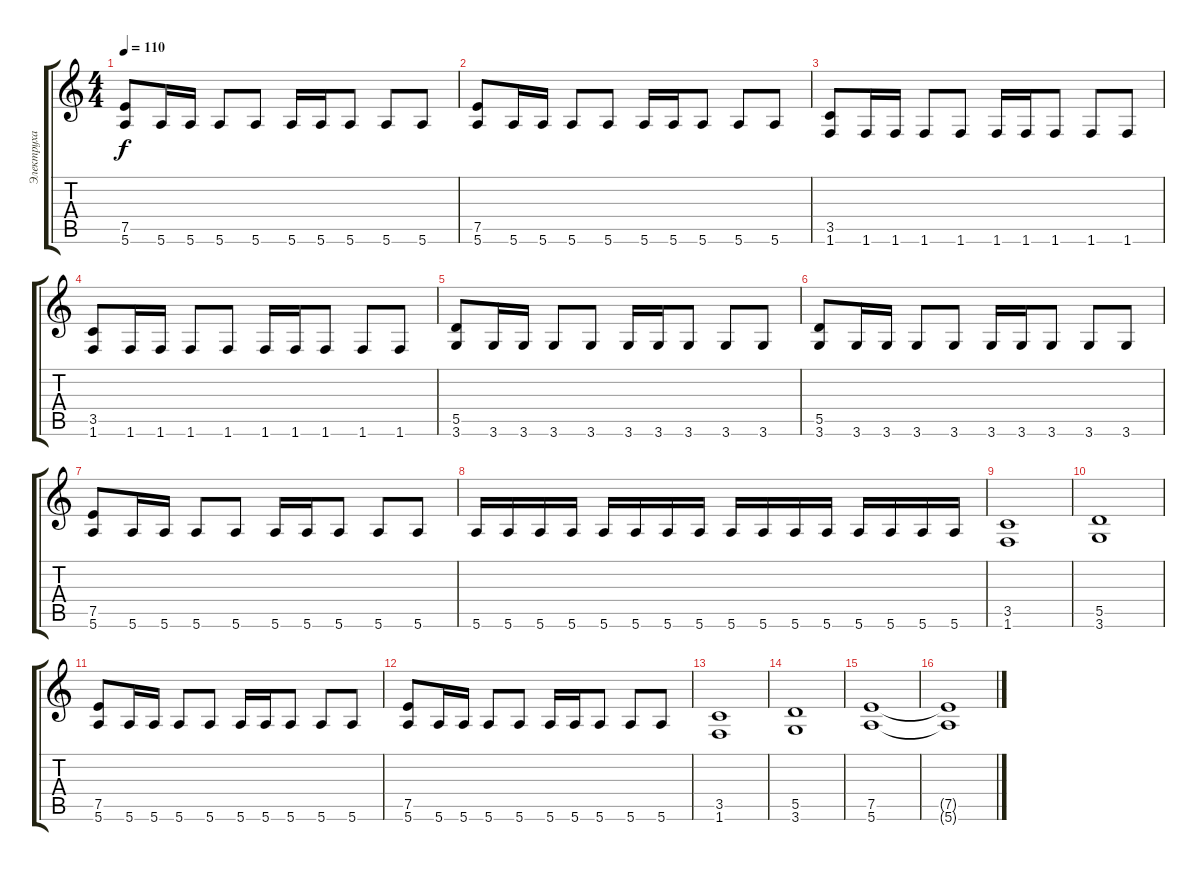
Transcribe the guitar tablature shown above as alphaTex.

\track ("Электруха" "Электруха") {instrument overdrivenguitar}
\staff {score tabs}
\tuning (E4 B3 G3 D3 A2 E2) {hide}
\ts (4 4)
\tempo 110
\clef g2
\ks c
(7.5 5.6).8{dy f} 5.6.16 5.6.16 5.6.8 5.6.8 5.6.16 5.6.16 5.6.8 5.6.8 5.6.8 |
(7.5 5.6).8 5.6.16 5.6.16 5.6.8 5.6.8 5.6.16 5.6.16 5.6.8 5.6.8 5.6.8 |
(3.5 1.6).8 1.6.16 1.6.16 1.6.8 1.6.8 1.6.16 1.6.16 1.6.8 1.6.8 1.6.8 |
(3.5 1.6).8 1.6.16 1.6.16 1.6.8 1.6.8 1.6.16 1.6.16 1.6.8 1.6.8 1.6.8 |
(5.5 3.6).8 3.6.16 3.6.16 3.6.8 3.6.8 3.6.16 3.6.16 3.6.8 3.6.8 3.6.8 |
(5.5 3.6).8 3.6.16 3.6.16 3.6.8 3.6.8 3.6.16 3.6.16 3.6.8 3.6.8 3.6.8 |
(7.5 5.6).8 5.6.16 5.6.16 5.6.8 5.6.8 5.6.16 5.6.16 5.6.8 5.6.8 5.6.8 |
5.6.16 5.6.16 5.6.16 5.6.16 5.6.16 5.6.16 5.6.16 5.6.16 5.6.16 5.6.16 5.6.16 5.6.16 5.6.16 5.6.16 5.6.16 5.6.16 |
(3.5 1.6).1 |
(5.5 3.6).1 |
(7.5 5.6).8 5.6.16 5.6.16 5.6.8 5.6.8 5.6.16 5.6.16 5.6.8 5.6.8 5.6.8 |
(7.5 5.6).8 5.6.16 5.6.16 5.6.8 5.6.8 5.6.16 5.6.16 5.6.8 5.6.8 5.6.8 |
(3.5 1.6).1 |
(5.5 3.6).1 |
(7.5 5.6).1 |
(7.5{t} 5.6{t}).1
